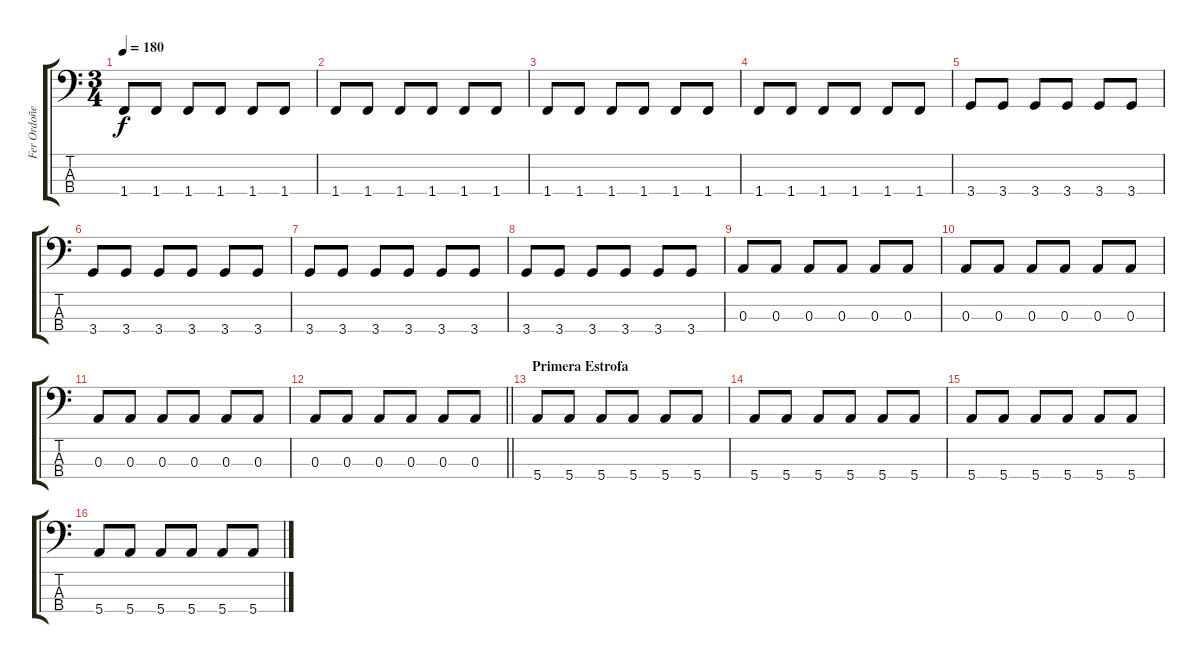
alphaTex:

\track ("Fer Ordoñez" "Fer Ordoñe") {instrument electricbassfinger}
\staff {score tabs}
\tuning (G2 D2 A1 E1) {hide}
\ts (3 4)
\tempo 180
\clef f4
\ks c
1.4.8{dy f} 1.4.8 1.4.8 1.4.8 1.4.8 1.4.8 |
1.4.8 1.4.8 1.4.8 1.4.8 1.4.8 1.4.8 |
1.4.8 1.4.8 1.4.8 1.4.8 1.4.8 1.4.8 |
1.4.8 1.4.8 1.4.8 1.4.8 1.4.8 1.4.8 |
3.4.8 3.4.8 3.4.8 3.4.8 3.4.8 3.4.8 |
3.4.8 3.4.8 3.4.8 3.4.8 3.4.8 3.4.8 |
3.4.8 3.4.8 3.4.8 3.4.8 3.4.8 3.4.8 |
3.4.8 3.4.8 3.4.8 3.4.8 3.4.8 3.4.8 |
0.3.8 0.3.8 0.3.8 0.3.8 0.3.8 0.3.8 |
0.3.8 0.3.8 0.3.8 0.3.8 0.3.8 0.3.8 |
0.3.8 0.3.8 0.3.8 0.3.8 0.3.8 0.3.8 |
\barLineRight lightlight
0.3.8 0.3.8 0.3.8 0.3.8 0.3.8 0.3.8 |
\section ("" "Primera Estrofa")
5.4.8 5.4.8 5.4.8 5.4.8 5.4.8 5.4.8 |
5.4.8 5.4.8 5.4.8 5.4.8 5.4.8 5.4.8 |
5.4.8 5.4.8 5.4.8 5.4.8 5.4.8 5.4.8 |
5.4.8 5.4.8 5.4.8 5.4.8 5.4.8 5.4.8
